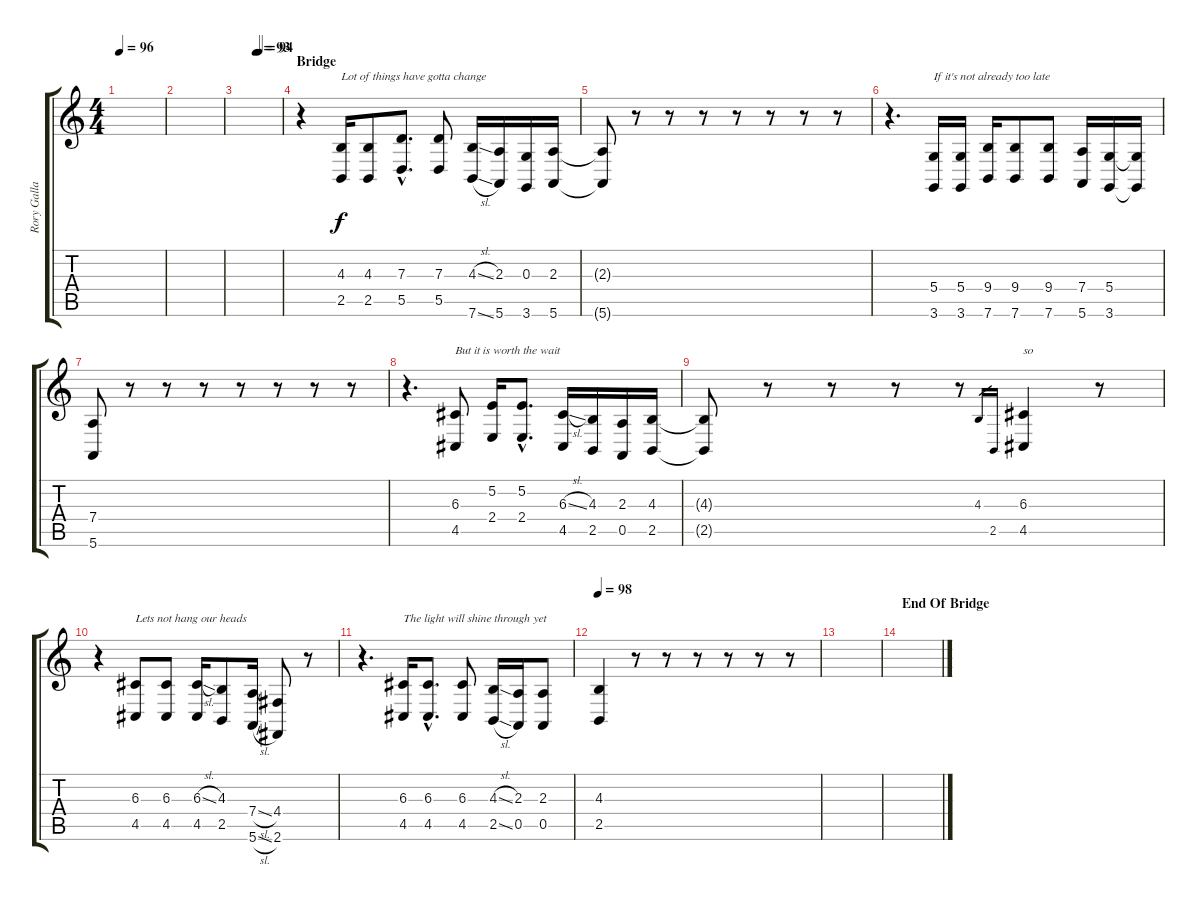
\track ("Rory Gallagher Vocals" "Rory Galla") {instrument cello}
\staff {score tabs}
\tuning (E4 B3 G3 D3 A2 E2) {hide}
\ts (4 4)
\tempo 96
\clef g2
\ks c
|
|
\tempo (94 0.5)
\tempo (93 0.4375)
|
\section ("" "Bridge")
r.4 (4.3 2.5).16{txt "Lot of things have gotta change"} (4.3 2.5).8 (7.3{hac} 5.5{hac}).8{d} (7.3 5.5).8 (4.3{sl} 7.6{sl}).16 (2.3 5.6).16 (0.3 3.6).16 (2.3 5.6).16 |
(2.3{t} 5.6{t}).8 r.8 r.8 r.8 r.8 r.8 r.8 r.8 |
r.4{d} (5.4 3.6).16{txt "If it's not already too late"} (5.4 3.6).16 (9.4 7.6).16 (9.4 7.6).8 (9.4 7.6).8 (7.4 5.6).16 (5.4 3.6).16 (5.4{t} 3.6{t}).16 |
(7.4 5.6).8 r.8 r.8 r.8 r.8 r.8 r.8 r.8 |
r.4{d} (6.3 4.5).8{txt "But it is worth the wait"} (5.2 2.4).16 (5.2{hac} 2.4{hac}).8{d} (6.3{sl} 4.5).16 (4.3 2.5).16 (2.3 0.5).16 (4.3 2.5).16 |
(4.3{t} 2.5{t}).8 r.8 r.8 r.8 r.8 4.3.16{gr} 2.5.16{gr} (6.3 4.5).4{txt "so"} r.8 |
r.4 (6.3 4.5).8{txt "Lets not hang our heads"} (6.3 4.5).8 (6.3{sl} 4.5).16 (4.3 2.5).8 (7.4{sl} 5.6{sl}).16 (4.4 2.6).8 r.8 |
r.4{d} (6.3 4.5).16{txt "The light will shine through yet"} (6.3{hac} 4.5{hac}).8{d} (6.3 4.5).8 (4.3{sl} 2.5{sl}).16 (2.3 0.5).16 (2.3 0.5).8 |
\tempo 98
(4.3 2.5).4 r.8 r.8 r.8 r.8 r.8 r.8 |
|
\section ("" "End Of Bridge")
